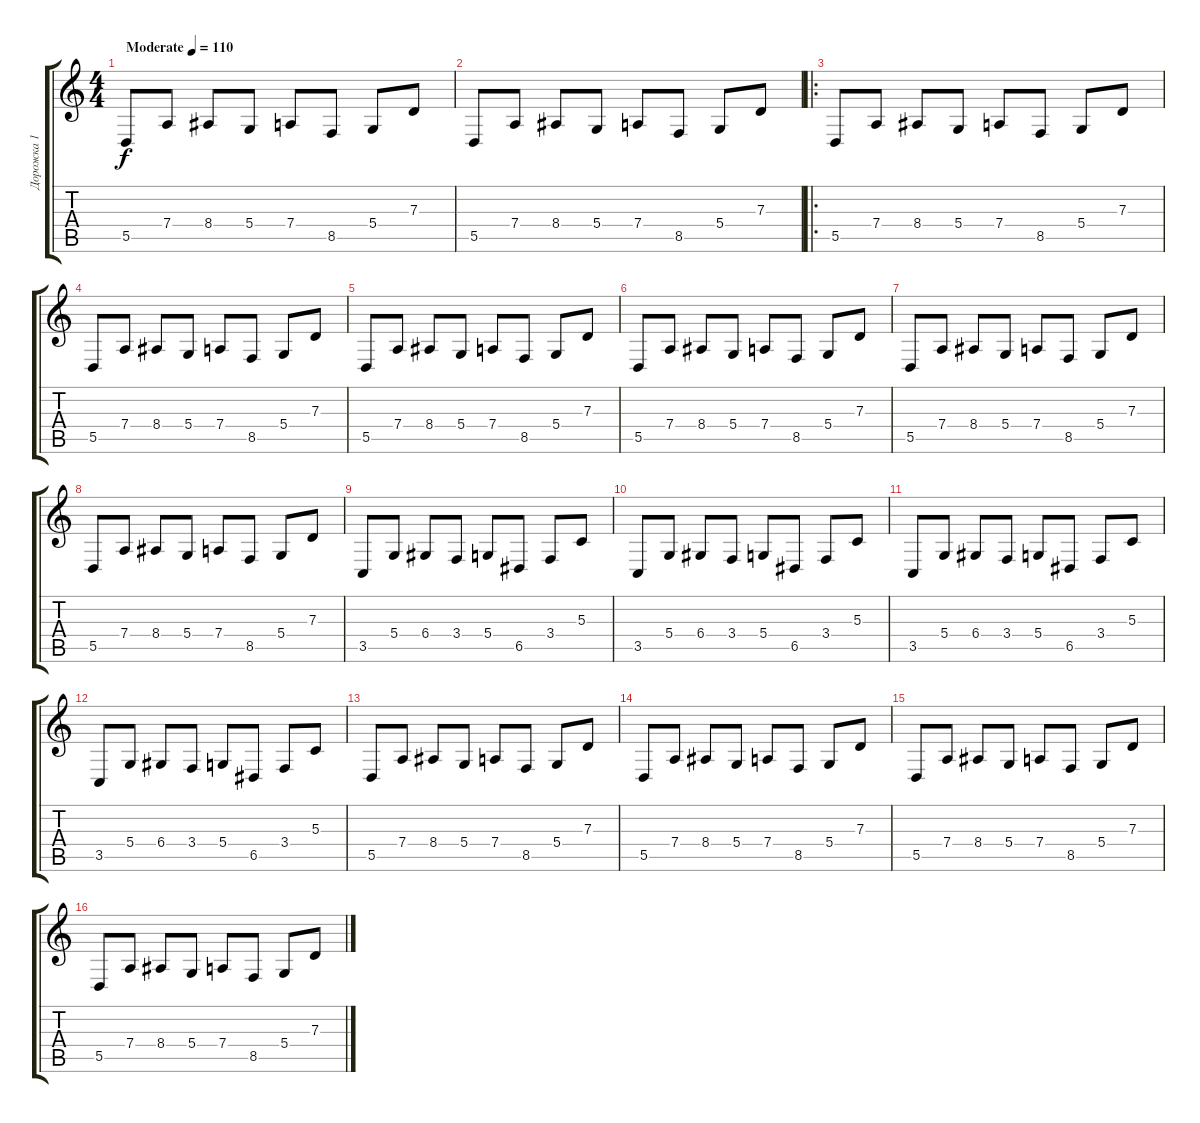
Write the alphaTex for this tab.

\track ("Дорожка 1" "Дорожка 1") {instrument pad1newage}
\staff {score tabs}
\tuning (E4 B3 G3 D3 A2 E2) {hide}
\ts (4 4)
\tempo (110 "Moderate")
\clef g2
\ks c
5.5.8{dy f instrument pad1newage} 7.4.8 8.4.8 5.4.8 7.4.8 8.5.8 5.4.8 7.3.8 |
5.5.8 7.4.8 8.4.8 5.4.8 7.4.8 8.5.8 5.4.8 7.3.8 |
\ro
5.5.8 7.4.8 8.4.8 5.4.8 7.4.8 8.5.8 5.4.8 7.3.8 |
5.5.8 7.4.8 8.4.8 5.4.8 7.4.8 8.5.8 5.4.8 7.3.8 |
5.5.8 7.4.8 8.4.8 5.4.8 7.4.8 8.5.8 5.4.8 7.3.8 |
5.5.8 7.4.8 8.4.8 5.4.8 7.4.8 8.5.8 5.4.8 7.3.8 |
5.5.8 7.4.8 8.4.8 5.4.8 7.4.8 8.5.8 5.4.8 7.3.8 |
5.5.8 7.4.8 8.4.8 5.4.8 7.4.8 8.5.8 5.4.8 7.3.8 |
3.5.8 5.4.8 6.4.8 3.4.8 5.4.8 6.5.8 3.4.8 5.3.8 |
3.5.8 5.4.8 6.4.8 3.4.8 5.4.8 6.5.8 3.4.8 5.3.8 |
3.5.8 5.4.8 6.4.8 3.4.8 5.4.8 6.5.8 3.4.8 5.3.8 |
3.5.8 5.4.8 6.4.8 3.4.8 5.4.8 6.5.8 3.4.8 5.3.8 |
5.5.8 7.4.8 8.4.8 5.4.8 7.4.8 8.5.8 5.4.8 7.3.8 |
5.5.8 7.4.8 8.4.8 5.4.8 7.4.8 8.5.8 5.4.8 7.3.8 |
5.5.8 7.4.8 8.4.8 5.4.8 7.4.8 8.5.8 5.4.8 7.3.8 |
5.5.8 7.4.8 8.4.8 5.4.8 7.4.8 8.5.8 5.4.8 7.3.8
